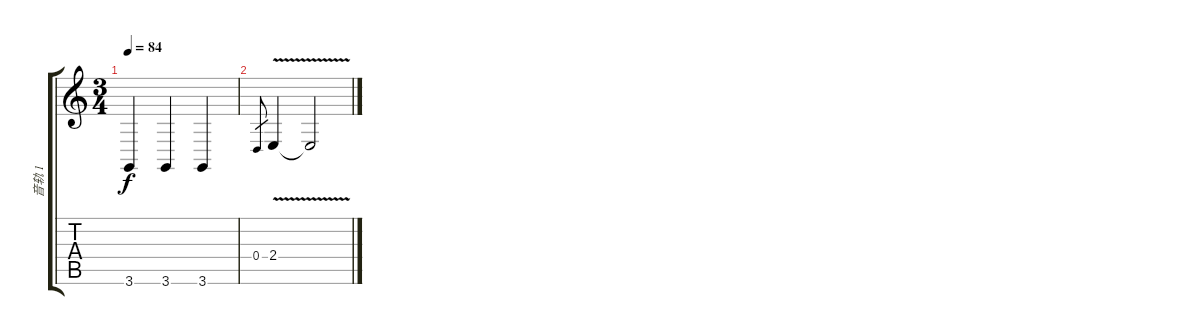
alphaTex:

\track ("音轨 1" "音轨 1") {instrument churchorgan}
\staff {score tabs}
\tuning (E4 B3 G3 D3 A2 E2) {hide}
\ts (3 4)
\tempo 84
\clef g2
\ks c
3.6.4{dy f} 3.6.4 3.6.4 |
0.4.8{gr} 2.4{v}.4 2.4{t}.2
